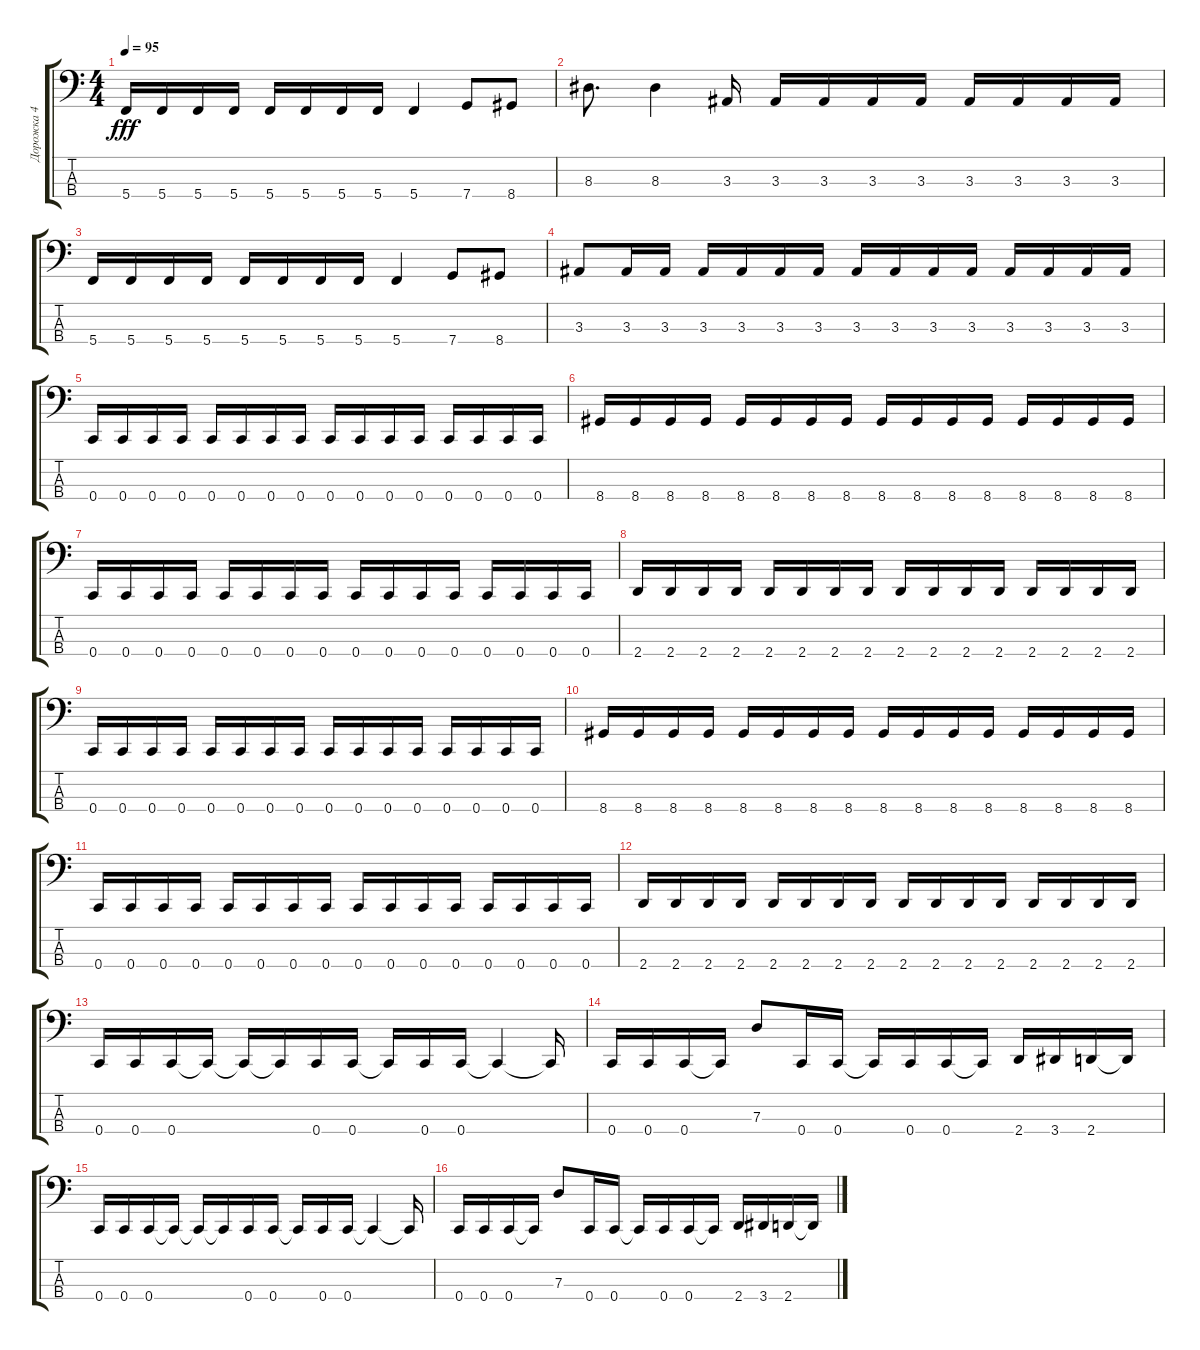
\track ("Дорожка 4" "Дорожка 4") {instrument electricbassfinger}
\staff {score tabs}
\tuning (F2 C2 G1 C1) {hide}
\ts (4 4)
\tempo 95
\clef f4
\ks c
5.4.16{dy fff} 5.4.16 5.4.16 5.4.16 5.4.16 5.4.16 5.4.16 5.4.16 5.4.4 7.4.8 8.4.8 |
8.3.8{d} 8.3.4 3.3.16 3.3.16 3.3.16 3.3.16 3.3.16 3.3.16 3.3.16 3.3.16 3.3.16 |
5.4.16 5.4.16 5.4.16 5.4.16 5.4.16 5.4.16 5.4.16 5.4.16 5.4.4 7.4.8 8.4.8 |
3.3.8 3.3.16 3.3.16 3.3.16 3.3.16 3.3.16 3.3.16 3.3.16 3.3.16 3.3.16 3.3.16 3.3.16 3.3.16 3.3.16 3.3.16 |
0.4.16 0.4.16 0.4.16 0.4.16 0.4.16 0.4.16 0.4.16 0.4.16 0.4.16 0.4.16 0.4.16 0.4.16 0.4.16 0.4.16 0.4.16 0.4.16 |
8.4.16 8.4.16 8.4.16 8.4.16 8.4.16 8.4.16 8.4.16 8.4.16 8.4.16 8.4.16 8.4.16 8.4.16 8.4.16 8.4.16 8.4.16 8.4.16 |
0.4.16 0.4.16 0.4.16 0.4.16 0.4.16 0.4.16 0.4.16 0.4.16 0.4.16 0.4.16 0.4.16 0.4.16 0.4.16 0.4.16 0.4.16 0.4.16 |
2.4.16 2.4.16 2.4.16 2.4.16 2.4.16 2.4.16 2.4.16 2.4.16 2.4.16 2.4.16 2.4.16 2.4.16 2.4.16 2.4.16 2.4.16 2.4.16 |
0.4.16 0.4.16 0.4.16 0.4.16 0.4.16 0.4.16 0.4.16 0.4.16 0.4.16 0.4.16 0.4.16 0.4.16 0.4.16 0.4.16 0.4.16 0.4.16 |
8.4.16 8.4.16 8.4.16 8.4.16 8.4.16 8.4.16 8.4.16 8.4.16 8.4.16 8.4.16 8.4.16 8.4.16 8.4.16 8.4.16 8.4.16 8.4.16 |
0.4.16 0.4.16 0.4.16 0.4.16 0.4.16 0.4.16 0.4.16 0.4.16 0.4.16 0.4.16 0.4.16 0.4.16 0.4.16 0.4.16 0.4.16 0.4.16 |
2.4.16 2.4.16 2.4.16 2.4.16 2.4.16 2.4.16 2.4.16 2.4.16 2.4.16 2.4.16 2.4.16 2.4.16 2.4.16 2.4.16 2.4.16 2.4.16 |
0.4.16 0.4.16 0.4.16 0.4{t}.16 0.4{t}.16 0.4{t}.16 0.4.16 0.4.16 0.4{t}.16 0.4.16 0.4.16 0.4{t}.4 0.4{t}.16 |
0.4.16 0.4.16 0.4.16 0.4{t}.16 7.3.8 0.4.16 0.4.16 0.4{t}.16 0.4.16 0.4.16 0.4{t}.16 2.4.16 3.4.16 2.4.16 2.4{t}.16 |
0.4.16 0.4.16 0.4.16 0.4{t}.16 0.4{t}.16 0.4{t}.16 0.4.16 0.4.16 0.4{t}.16 0.4.16 0.4.16 0.4{t}.4 0.4{t}.16 |
0.4.16 0.4.16 0.4.16 0.4{t}.16 7.3.8 0.4.16 0.4.16 0.4{t}.16 0.4.16 0.4.16 0.4{t}.16 2.4.16 3.4.16 2.4.16 2.4{t}.16
